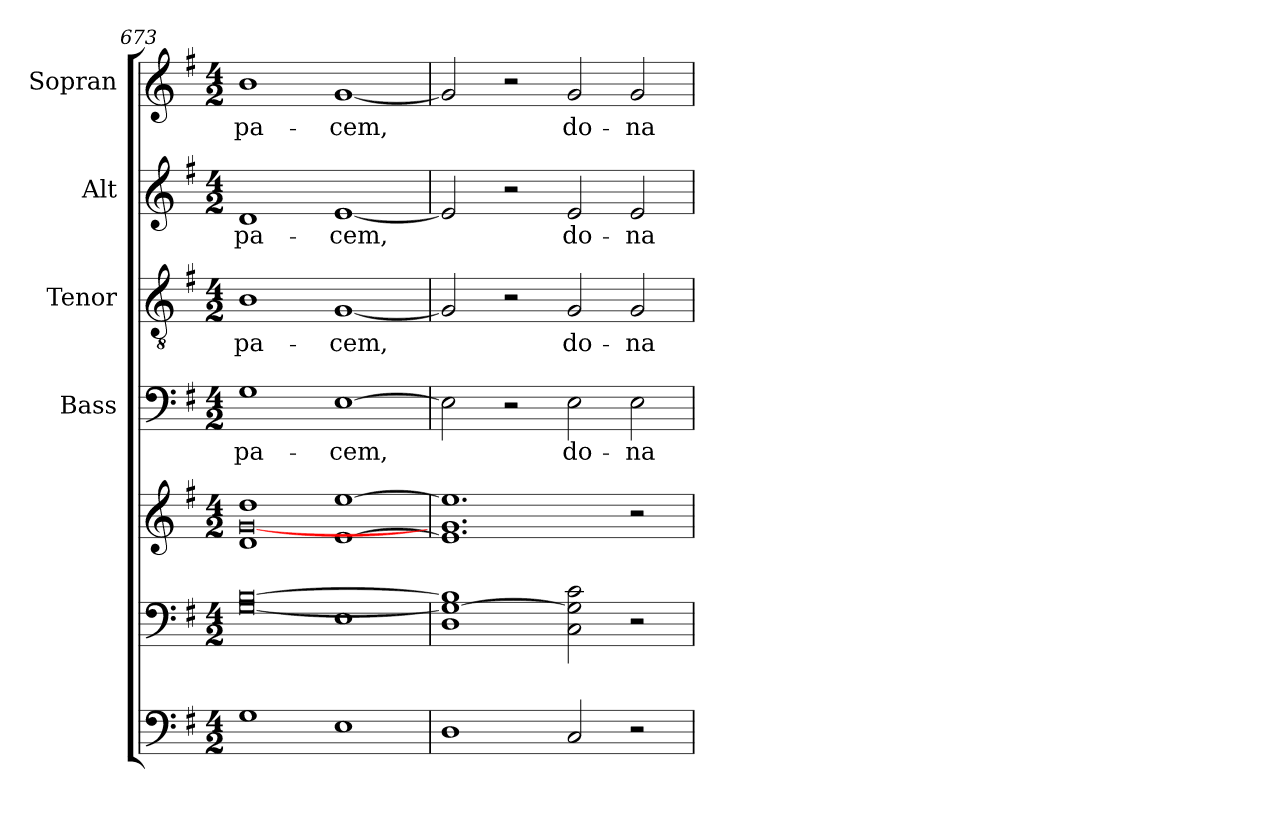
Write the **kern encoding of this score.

**kern	**kern	**kern	**kern	**text	**kern	**text	**kern	**text	**kern	**text
*part6	*part5	*part5	*part4	*part4	*part3	*part3	*part2	*part2	*part1	*part1
*staff7	*staff6	*staff5	*staff4	*staff4	*staff3	*staff3	*staff2	*staff2	*staff1	*staff1
*	*	*	*I"Bass	*	*I"Tenor	*	*I"Alt	*	*I"Sopran	*
*	*	*	*I'B.	*	*I'T.	*	*I'A.	*	*I'S.	*
*clefF4	*clefF4	*clefG2	*clefF4	*	*clefGv2	*	*clefG2	*	*clefG2	*
*k[f#]	*k[f#]	*k[f#]	*k[f#]	*	*k[f#]	*	*k[f#]	*	*k[f#]	*
*G:	*G:	*G:	*G:	*	*G:	*	*G:	*	*G:	*
*M4/2	*M4/2	*M4/2	*M4/2	*	*M4/2	*	*M4/2	*	*M4/2	*
=673	=673	=673	=673	=673	=673	=673	=673	=673	=673	=673
*	*^	*^	*	*	*	*	*	*	*	*
!	!	!	!	!	!	!LO:LY:b	!	!LO:LY:b	!	!LO:LY:b	!	!LO:LY:b
1G	[>0G [>0B	1ryy	1d 1dd	[>0g	1G	pa-	1B	pa-	1d	pa-	1b	pa-
!	!	!	!	!	!	!LO:LY:b	!	!LO:LY:b	!	!LO:LY:b	!	!LO:LY:b
1E	.	1E	[<1e [>1ee	.	[1E	-cem,	[1G	-cem,	[1e	-cem,	[1g	-cem,
*	*v	*v	*	*	*	*	*	*	*	*	*	*
*	*	*v	*v	*	*	*	*	*	*	*	*
=674	=674	=674	=674	=674	=674	=674	=674	=674	=674	=674
1D	1D 1G_ 1B]	1.e] 1.g 1.ee]	2E\]	.	2G/]	.	2e/]	.	2g/]	.
.	.	.	2r	.	2r	.	2r	.	2r	.
!	!	!	!	!LO:LY:b	!	!LO:LY:b	!	!LO:LY:b	!	!LO:LY:b
2C/	2C\ 2G\] 2c\	.	2E\	do-	2G/	do-	2e/	do-	2g/	do-
!	!	!	!	!LO:LY:b	!	!LO:LY:b	!	!LO:LY:b	!	!LO:LY:b
2r	2r	2r	2E\	-na	2G/	-na	2e/	-na	2g/	-na
=	=	=	=	=	=	=	=	=	=	=
*-	*-	*-	*-	*-	*-	*-	*-	*-	*-	*-
